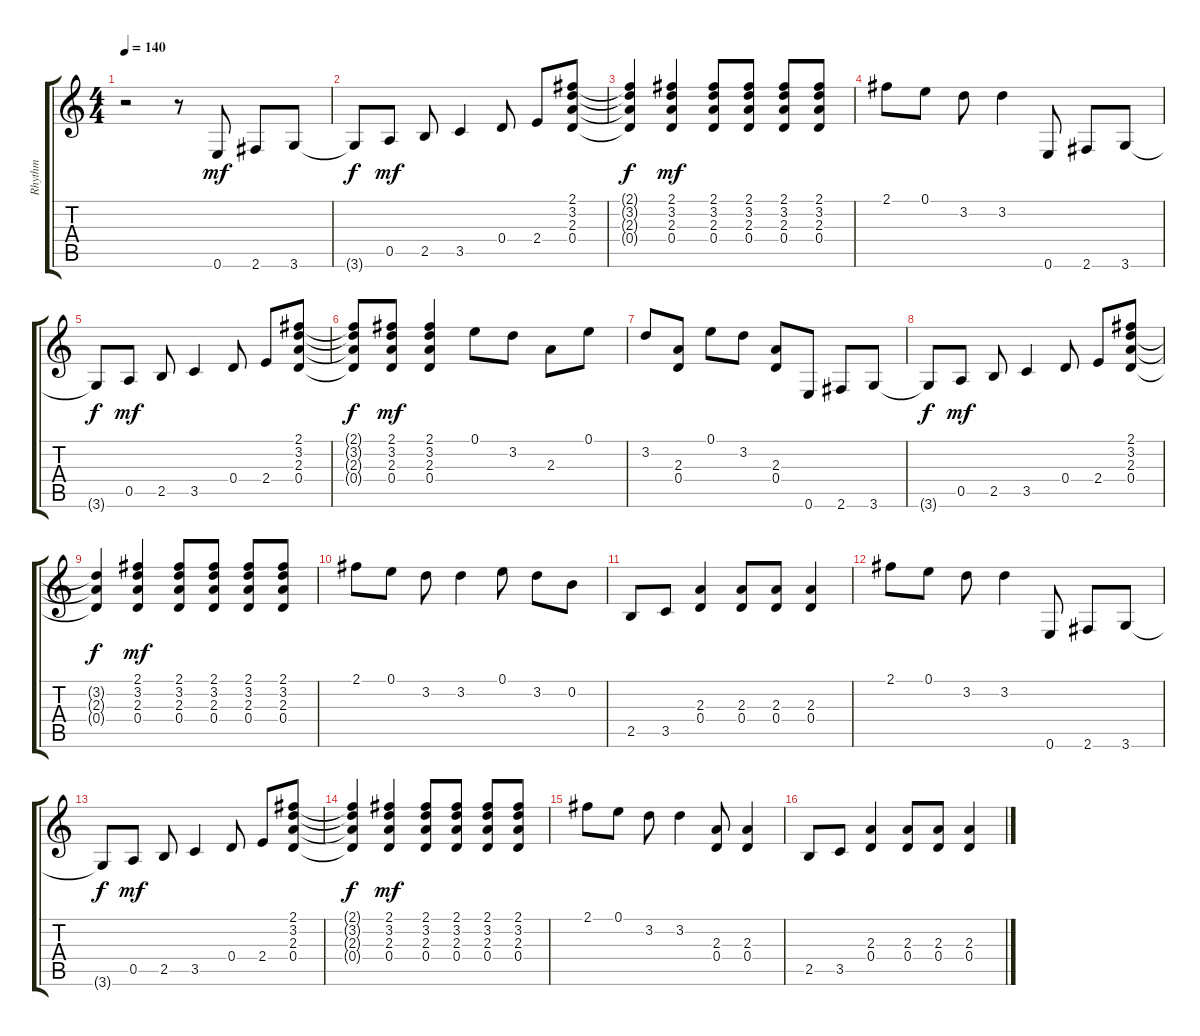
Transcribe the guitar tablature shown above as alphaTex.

\track ("Rhythm" "Rhythm") {instrument overdrivenguitar}
\staff {score tabs}
\tuning (E4 B3 G3 D3 A2 E2) {hide}
\ts (4 4)
\tempo 140
\clef g2
\ks c
r.2{dy mf instrument overdrivenguitar} r.8 0.6.8 2.6.8 3.6.8 |
3.6{t}.8{dy f} 0.5.8{dy mf} 2.5.8 3.5.4 0.4.8 2.4.8 (2.1 3.2 2.3 0.4).8 |
(2.1{t} 3.2{t} 2.3{t} 0.4{t}).4{dy f} (2.1 3.2 2.3 0.4).4{dy mf} (2.1 3.2 2.3 0.4).8 (2.1 3.2 2.3 0.4).8 (2.1 3.2 2.3 0.4).8 (2.1 3.2 2.3 0.4).8 |
2.1.8 0.1.8 3.2.8 3.2.4 0.6.8 2.6.8 3.6.8 |
3.6{t}.8{dy f} 0.5.8{dy mf} 2.5.8 3.5.4 0.4.8 2.4.8 (2.1 3.2 2.3 0.4).8 |
(2.1{t} 3.2{t} 2.3{t} 0.4{t}).8{dy f} (2.1 3.2 2.3 0.4).8{dy mf} (2.1 3.2 2.3 0.4).4 0.1.8 3.2.8 2.3.8 0.1.8 |
3.2.8 (2.3 0.4).8 0.1.8 3.2.8 (2.3 0.4).8 0.6.8 2.6.8 3.6.8 |
3.6{t}.8{dy f} 0.5.8{dy mf} 2.5.8 3.5.4 0.4.8 2.4.8 (2.1 3.2 2.3 0.4).8 |
(3.2{t} 2.3{t} 0.4{t}).4{dy f} (2.1 3.2 2.3 0.4).4{dy mf} (2.1 3.2 2.3 0.4).8 (2.1 3.2 2.3 0.4).8 (2.1 3.2 2.3 0.4).8 (2.1 3.2 2.3 0.4).8 |
2.1.8 0.1.8 3.2.8 3.2.4 0.1.8 3.2.8 0.2.8 |
2.5.8 3.5.8 (2.3 0.4).4 (2.3 0.4).8 (2.3 0.4).8 (2.3 0.4).4 |
2.1.8 0.1.8 3.2.8 3.2.4 0.6.8 2.6.8 3.6.8 |
3.6{t}.8{dy f} 0.5.8{dy mf} 2.5.8 3.5.4 0.4.8 2.4.8 (2.1 3.2 2.3 0.4).8 |
(2.1{t} 3.2{t} 2.3{t} 0.4{t}).4{dy f} (2.1 3.2 2.3 0.4).4{dy mf} (2.1 3.2 2.3 0.4).8 (2.1 3.2 2.3 0.4).8 (2.1 3.2 2.3 0.4).8 (2.1 3.2 2.3 0.4).8 |
2.1.8 0.1.8 3.2.8 3.2.4 (2.3 0.4).8 (2.3 0.4).4 |
2.5.8 3.5.8 (2.3 0.4).4 (2.3 0.4).8 (2.3 0.4).8 (2.3 0.4).4
